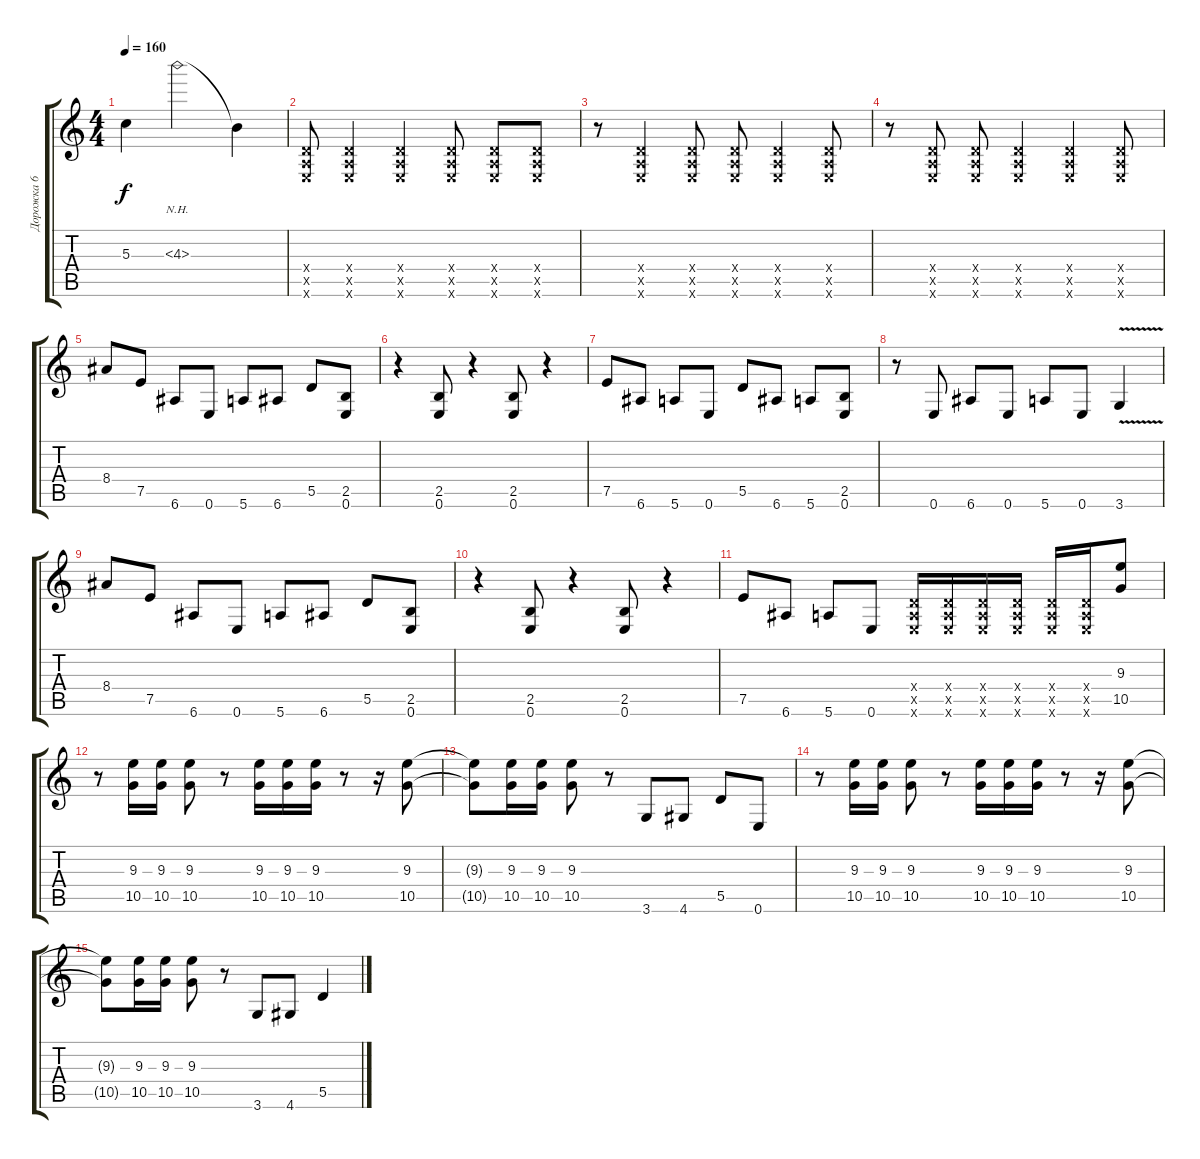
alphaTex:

\track ("Дорожка 6" "Дорожка 6") {instrument distortionguitar}
\staff {score tabs}
\tuning (E4 B3 G3 D3 A2 E2) {hide}
\ts (4 4)
\tempo 160
\clef g2
\ks c
5.3{t}.4{dy f} 4.3{nh}.2 4.3{t}.4 |
(0.4{x} 0.5{x} 0.6{x}).8 (0.4{x} 0.5{x} 0.6{x}).4 (0.4{x} 0.5{x} 0.6{x}).4 (0.4{x} 0.5{x} 0.6{x}).8 (0.4{x} 0.5{x} 0.6{x}).8 (0.4{x} 0.5{x} 0.6{x}).8 |
r.8 (0.4{x} 0.5{x} 0.6{x}).4 (0.4{x} 0.5{x} 0.6{x}).8 (0.4{x} 0.5{x} 0.6{x}).8 (0.4{x} 0.5{x} 0.6{x}).4 (0.4{x} 0.5{x} 0.6{x}).8 |
r.8 (0.4{x} 0.5{x} 0.6{x}).8 (0.4{x} 0.5{x} 0.6{x}).8 (0.4{x} 0.5{x} 0.6{x}).4 (0.4{x} 0.5{x} 0.6{x}).4 (0.4{x} 0.5{x} 0.6{x}).8 |
8.4.8 7.5.8 6.6.8 0.6.8 5.6.8 6.6.8 5.5.8 (2.5 0.6).8 |
r.4 (2.5 0.6).8 r.4 (2.5 0.6).8 r.4 |
7.5.8 6.6.8 5.6.8 0.6.8 5.5.8 6.6.8 5.6.8 (2.5 0.6).8 |
r.8 0.6.8 6.6.8 0.6.8 5.6.8 0.6.8 3.6{v}.4 |
8.4.8 7.5.8 6.6.8 0.6.8 5.6.8 6.6.8 5.5.8 (2.5 0.6).8 |
r.4 (2.5 0.6).8 r.4 (2.5 0.6).8 r.4 |
7.5.8 6.6.8 5.6.8 0.6.8 (0.4{x} 0.5{x} 0.6{x}).16 (0.4{x} 0.5{x} 0.6{x}).16 (0.4{x} 0.5{x} 0.6{x}).16 (0.4{x} 0.5{x} 0.6{x}).16 (0.4{x} 0.5{x} 0.6{x}).16 (0.4{x} 0.5{x} 0.6{x}).16 (9.3 10.5).8 |
r.8 (9.3 10.5).16 (9.3 10.5).16 (9.3 10.5).8 r.8 (9.3 10.5).16 (9.3 10.5).16 (9.3 10.5).16 r.8 r.16 (9.3 10.5).8 |
(9.3{t} 10.5{t}).8 (9.3 10.5).16 (9.3 10.5).16 (9.3 10.5).8 r.8 3.6.8 4.6.8 5.5.8 0.6.8 |
r.8 (9.3 10.5).16 (9.3 10.5).16 (9.3 10.5).8 r.8 (9.3 10.5).16 (9.3 10.5).16 (9.3 10.5).16 r.8 r.16 (9.3 10.5).8 |
(9.3{t} 10.5{t}).8 (9.3 10.5).16 (9.3 10.5).16 (9.3 10.5).8 r.8 3.6.8 4.6.8 5.5.4
